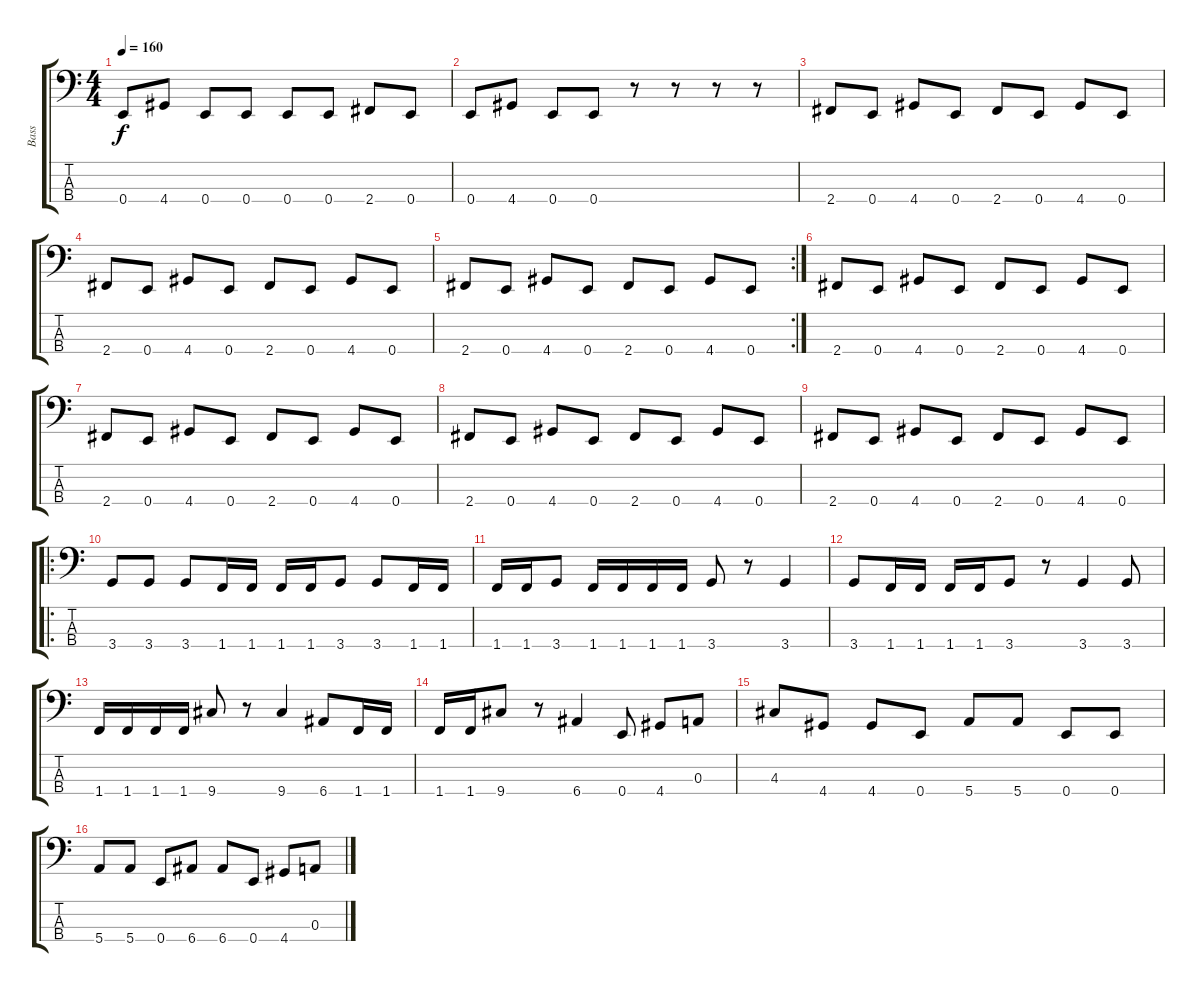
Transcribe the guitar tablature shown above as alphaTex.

\track ("Bass" "Bass") {instrument electricbasspick}
\staff {score tabs}
\tuning (G2 D2 A1 E1) {hide}
\ts (4 4)
\tempo 160
\clef f4
\ks c
0.4.8{dy f} 4.4.8 0.4.8 0.4.8 0.4.8 0.4.8 2.4.8 0.4.8 |
0.4.8 4.4.8 0.4.8 0.4.8 r.8 r.8 r.8 r.8 |
2.4.8 0.4.8 4.4.8 0.4.8 2.4.8 0.4.8 4.4.8 0.4.8 |
2.4.8 0.4.8 4.4.8 0.4.8 2.4.8 0.4.8 4.4.8 0.4.8 |
\rc 2
2.4.8 0.4.8 4.4.8 0.4.8 2.4.8 0.4.8 4.4.8 0.4.8 |
2.4.8 0.4.8 4.4.8 0.4.8 2.4.8 0.4.8 4.4.8 0.4.8 |
2.4.8 0.4.8 4.4.8 0.4.8 2.4.8 0.4.8 4.4.8 0.4.8 |
2.4.8 0.4.8 4.4.8 0.4.8 2.4.8 0.4.8 4.4.8 0.4.8 |
2.4.8 0.4.8 4.4.8 0.4.8 2.4.8 0.4.8 4.4.8 0.4.8 |
\ro
3.4.8 3.4.8 3.4.8 1.4.16 1.4.16 1.4.16 1.4.16 3.4.8 3.4.8 1.4.16 1.4.16 |
1.4.16 1.4.16 3.4.8 1.4.16 1.4.16 1.4.16 1.4.16 3.4.8 r.8 3.4.4 |
3.4.8 1.4.16 1.4.16 1.4.16 1.4.16 3.4.8 r.8 3.4.4 3.4.8 |
1.4.16 1.4.16 1.4.16 1.4.16 9.4.8 r.8 9.4.4 6.4.8 1.4.16 1.4.16 |
1.4.16 1.4.16 9.4.8 r.8 6.4.4 0.4.8 4.4.8 0.3.8 |
4.3.8 4.4.8 4.4.8 0.4.8 5.4.8 5.4.8 0.4.8 0.4.8 |
5.4.8 5.4.8 0.4.8 6.4.8 6.4.8 0.4.8 4.4.8 0.3.8
